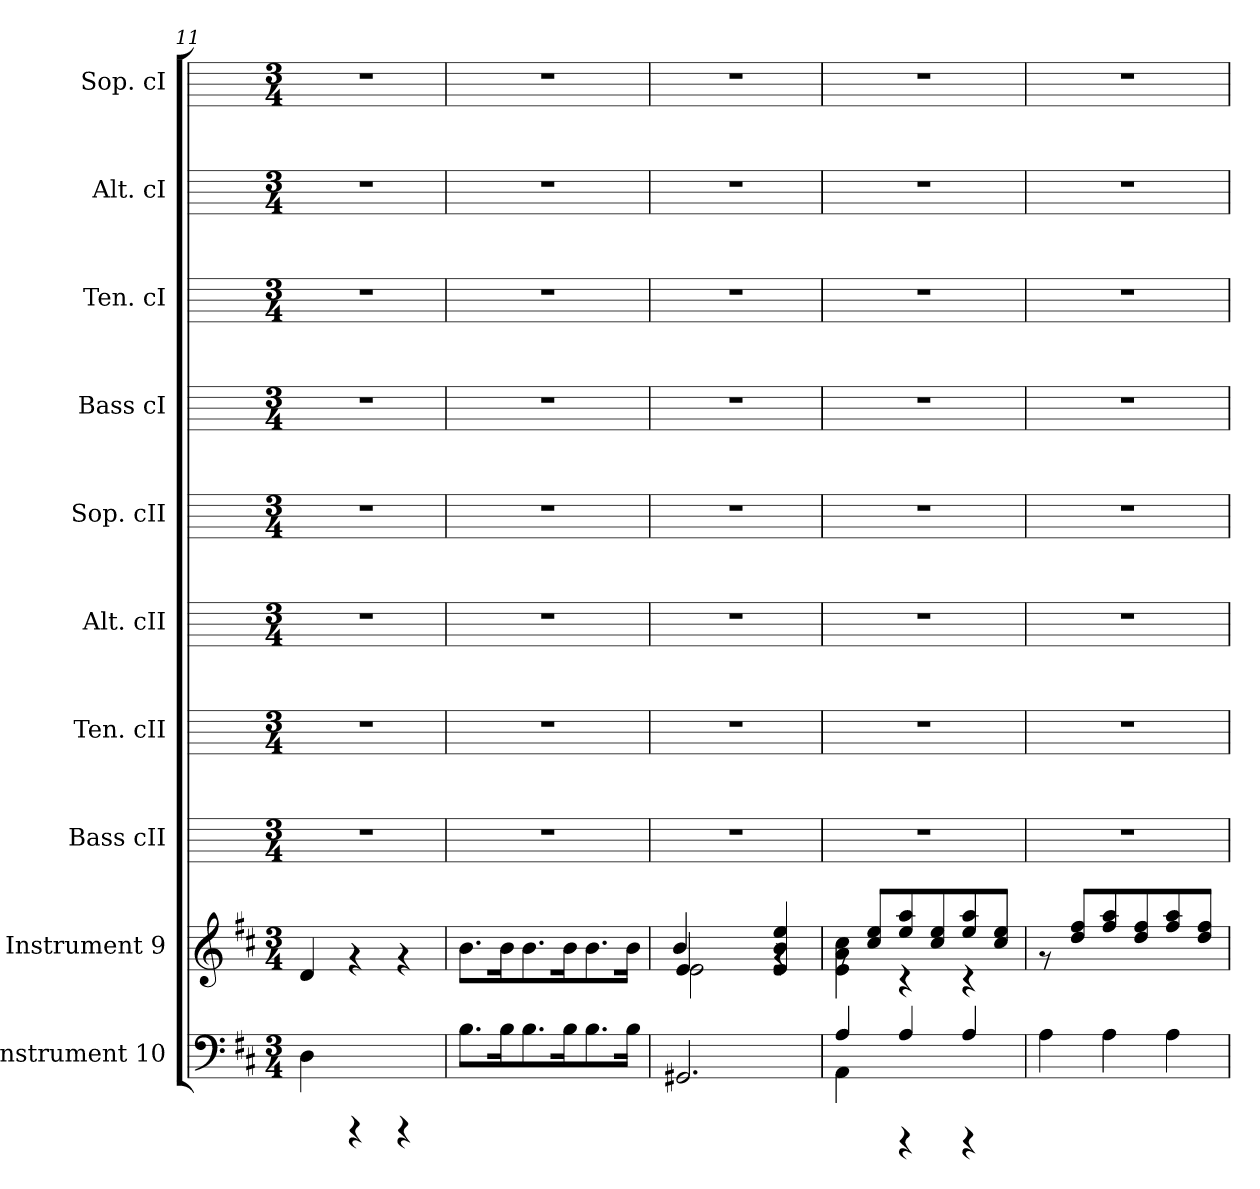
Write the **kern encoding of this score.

**kern	**kern	**kern	**kern	**kern	**kern	**kern	**kern	**kern	**kern
*part10	*part9	*part8	*part7	*part6	*part5	*part4	*part3	*part2	*part1
*staff10	*staff9	*staff8	*staff7	*staff6	*staff5	*staff4	*staff3	*staff2	*staff1
*I"Instrument 10	*I"Instrument 9	*I"Bass cII	*I"Ten. cII	*I"Alt. cII	*I"Sop. cII	*I"Bass cI	*I"Ten. cI	*I"Alt. cI	*I"Sop. cI
*	*	*I'Bass cII	*I'Ten. cII	*I'Alt. cII	*I'Sop. cII	*I'Bass cI	*I'Ten. cI	*I'Alt. cI	*I'Sop. cI
*clefF4	*clefG2	*	*	*	*	*	*	*	*
*k[f#c#]	*k[f#c#]	*k[]	*k[]	*k[]	*k[]	*k[]	*k[]	*k[]	*k[]
*D:	*D:	*C:	*C:	*C:	*C:	*C:	*C:	*C:	*C:
*M3/4	*M3/4	*M3/4	*M3/4	*M3/4	*M3/4	*M3/4	*M3/4	*M3/4	*M3/4
=11	=11	=11	=11	=11	=11	=11	=11	=11	=11
4D\	4d/	2.r	2.r	2.r	2.r	2.r	2.r	2.r	2.r
4rCCC	4rf	.	.	.	.	.	.	.	.
4rCCC	4rf	.	.	.	.	.	.	.	.
=12	=12	=12	=12	=12	=12	=12	=12	=12	=12
8.B\L	8.b\L	2.r	2.r	2.r	2.r	2.r	2.r	2.r	2.r
16B\	16b\	.	.	.	.	.	.	.	.
8.B\	8.b\	.	.	.	.	.	.	.	.
16B\	16b\	.	.	.	.	.	.	.	.
8.B\	8.b\	.	.	.	.	.	.	.	.
16B\J	16b\J	.	.	.	.	.	.	.	.
=13	=13	=13	=13	=13	=13	=13	=13	=13	=13
*	*^	*	*	*	*	*	*	*	*
*	*	*^	*	*	*	*	*	*	*	*
2.GG#X/	4e/	2e\	4b/	2.r	2.r	2.r	2.r	2.r	2.r	2.r	2.r
.	4ryy	.	2ryy	.	.	.	.	.	.	.	.
.	4ee/ 4b/ 4e/	4rf	.	.	.	.	.	.	.	.	.
*	*	*v	*v	*	*	*	*	*	*	*	*
=14	=14	=14	=14	=14	=14	=14	=14	=14	=14	=14
*^	*	*	*	*	*	*	*	*	*	*
4A/	4AA\	8rf	4cc#\ 4a\ 4e\	2.r	2.r	2.r	2.r	2.r	2.r	2.r	2.r
.	.	8ee/ 8cc#/L	.	.	.	.	.	.	.	.	.
4A/	4rAAAA	8aa/ 8ee/	4rc	.	.	.	.	.	.	.	.
.	.	8ee/ 8cc#/	.	.	.	.	.	.	.	.	.
4A/	4rAAAA	8aa/ 8ee/	4rc	.	.	.	.	.	.	.	.
.	.	8ee/ 8cc#/J	.	.	.	.	.	.	.	.	.
*v	*v	*	*	*	*	*	*	*	*	*	*
*	*v	*v	*	*	*	*	*	*	*	*
=15	=15	=15	=15	=15	=15	=15	=15	=15	=15
4A\	8rf	2.r	2.r	2.r	2.r	2.r	2.r	2.r	2.r
.	8ff#/ 8dd/L	.	.	.	.	.	.	.	.
4A\	8aa/ 8ff#/	.	.	.	.	.	.	.	.
.	8ff#/ 8dd/	.	.	.	.	.	.	.	.
4A\	8aa/ 8ff#/	.	.	.	.	.	.	.	.
.	8ff#/ 8dd/J	.	.	.	.	.	.	.	.
=	=	=	=	=	=	=	=	=	=
*-	*-	*-	*-	*-	*-	*-	*-	*-	*-
